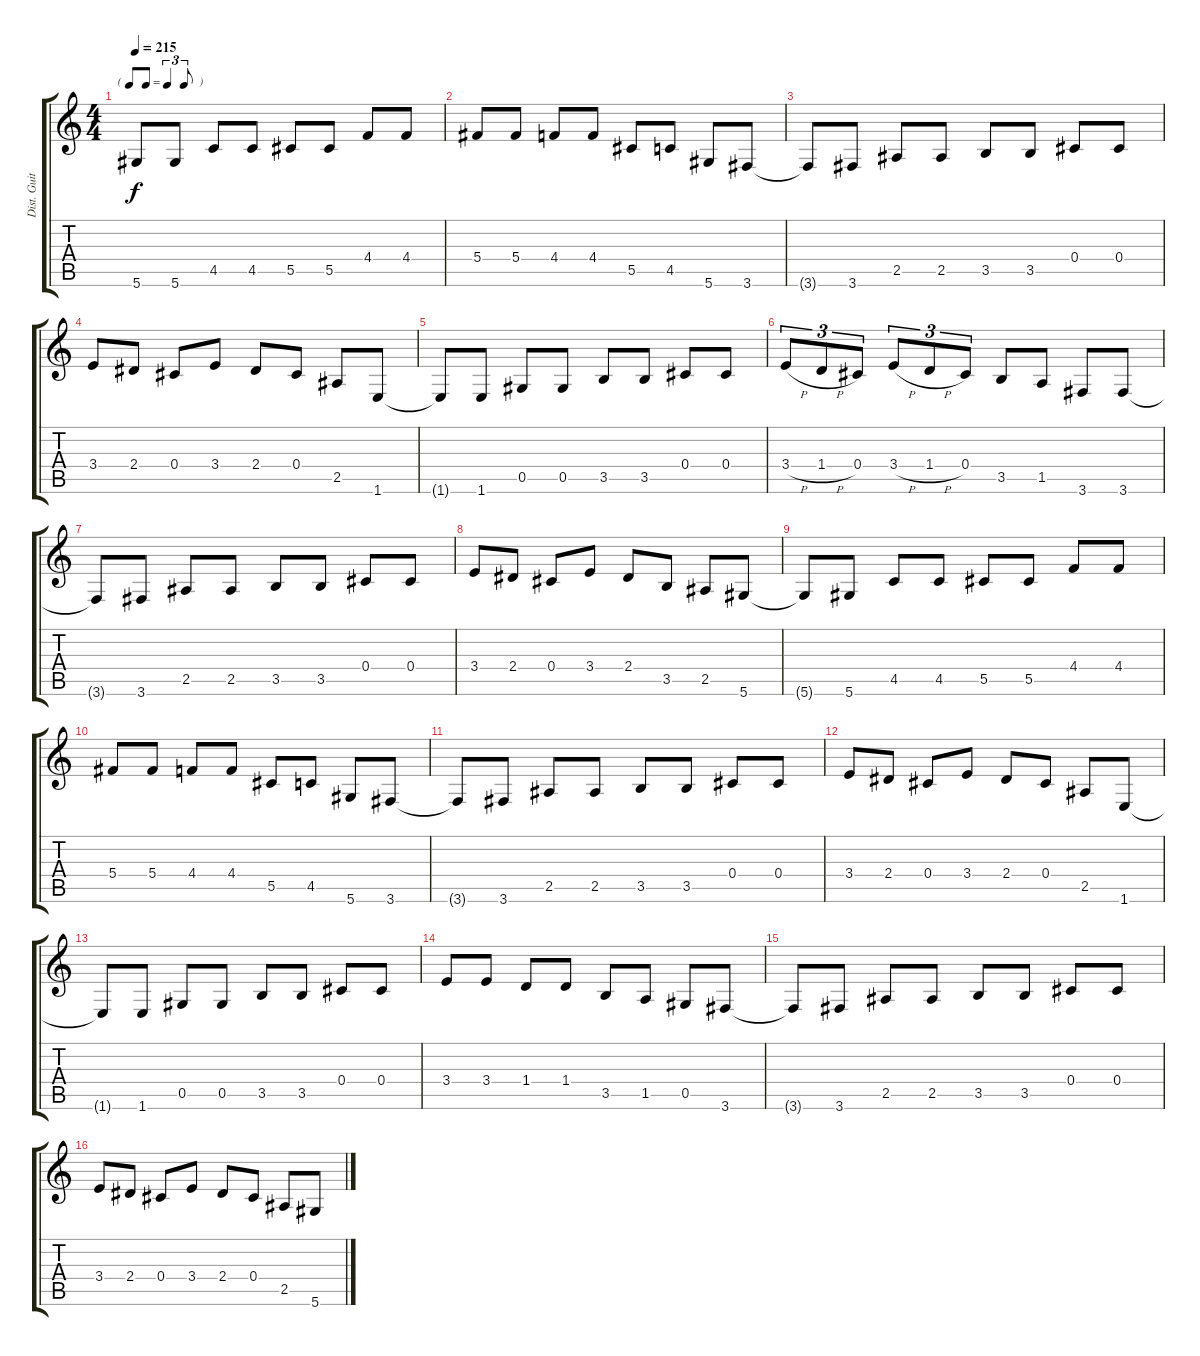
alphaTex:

\track ("Dist. Guitar 1" "Dist. Guit") {instrument distortionguitar}
\staff {score tabs}
\tuning (Eb4 Bb3 Gb3 Db3 Ab2 Eb2) {hide}
\ts (4 4)
\tf triplet8th
\tempo 215
\clef g2
\ks c
5.6{t}.8{dy f} 5.6.8 4.5.8 4.5.8 5.5.8 5.5.8 4.4.8 4.4.8 |
5.4.8 5.4.8 4.4.8 4.4.8 5.5.8 4.5.8 5.6.8 3.6.8 |
3.6{t}.8 3.6.8 2.5.8 2.5.8 3.5.8 3.5.8 0.4.8 0.4.8 |
3.4.8 2.4.8 0.4.8 3.4.8 2.4.8 0.4.8 2.5.8 1.6.8 |
1.6{t}.8 1.6.8 0.5.8 0.5.8 3.5.8 3.5.8 0.4.8 0.4.8 |
3.4{h}.8{tu (3 2)} 1.4{h}.8{tu (3 2)} 0.4.8{tu (3 2)} 3.4{h}.8{tu (3 2)} 1.4{h}.8{tu (3 2)} 0.4.8{tu (3 2)} 3.5.8 1.5.8 3.6.8 3.6.8 |
3.6{t}.8 3.6.8 2.5.8 2.5.8 3.5.8 3.5.8 0.4.8 0.4.8 |
3.4.8 2.4.8 0.4.8 3.4.8 2.4.8 3.5.8 2.5.8 5.6.8 |
5.6{t}.8 5.6.8 4.5.8 4.5.8 5.5.8 5.5.8 4.4.8 4.4.8 |
5.4.8 5.4.8 4.4.8 4.4.8 5.5.8 4.5.8 5.6.8 3.6.8 |
3.6{t}.8 3.6.8 2.5.8 2.5.8 3.5.8 3.5.8 0.4.8 0.4.8 |
3.4.8 2.4.8 0.4.8 3.4.8 2.4.8 0.4.8 2.5.8 1.6.8 |
1.6{t}.8 1.6.8 0.5.8 0.5.8 3.5.8 3.5.8 0.4.8 0.4.8 |
3.4.8 3.4.8 1.4.8 1.4.8 3.5.8 1.5.8 0.5.8 3.6.8 |
3.6{t}.8 3.6.8 2.5.8 2.5.8 3.5.8 3.5.8 0.4.8 0.4.8 |
3.4.8 2.4.8 0.4.8 3.4.8 2.4.8 0.4.8 2.5.8 5.6.8
